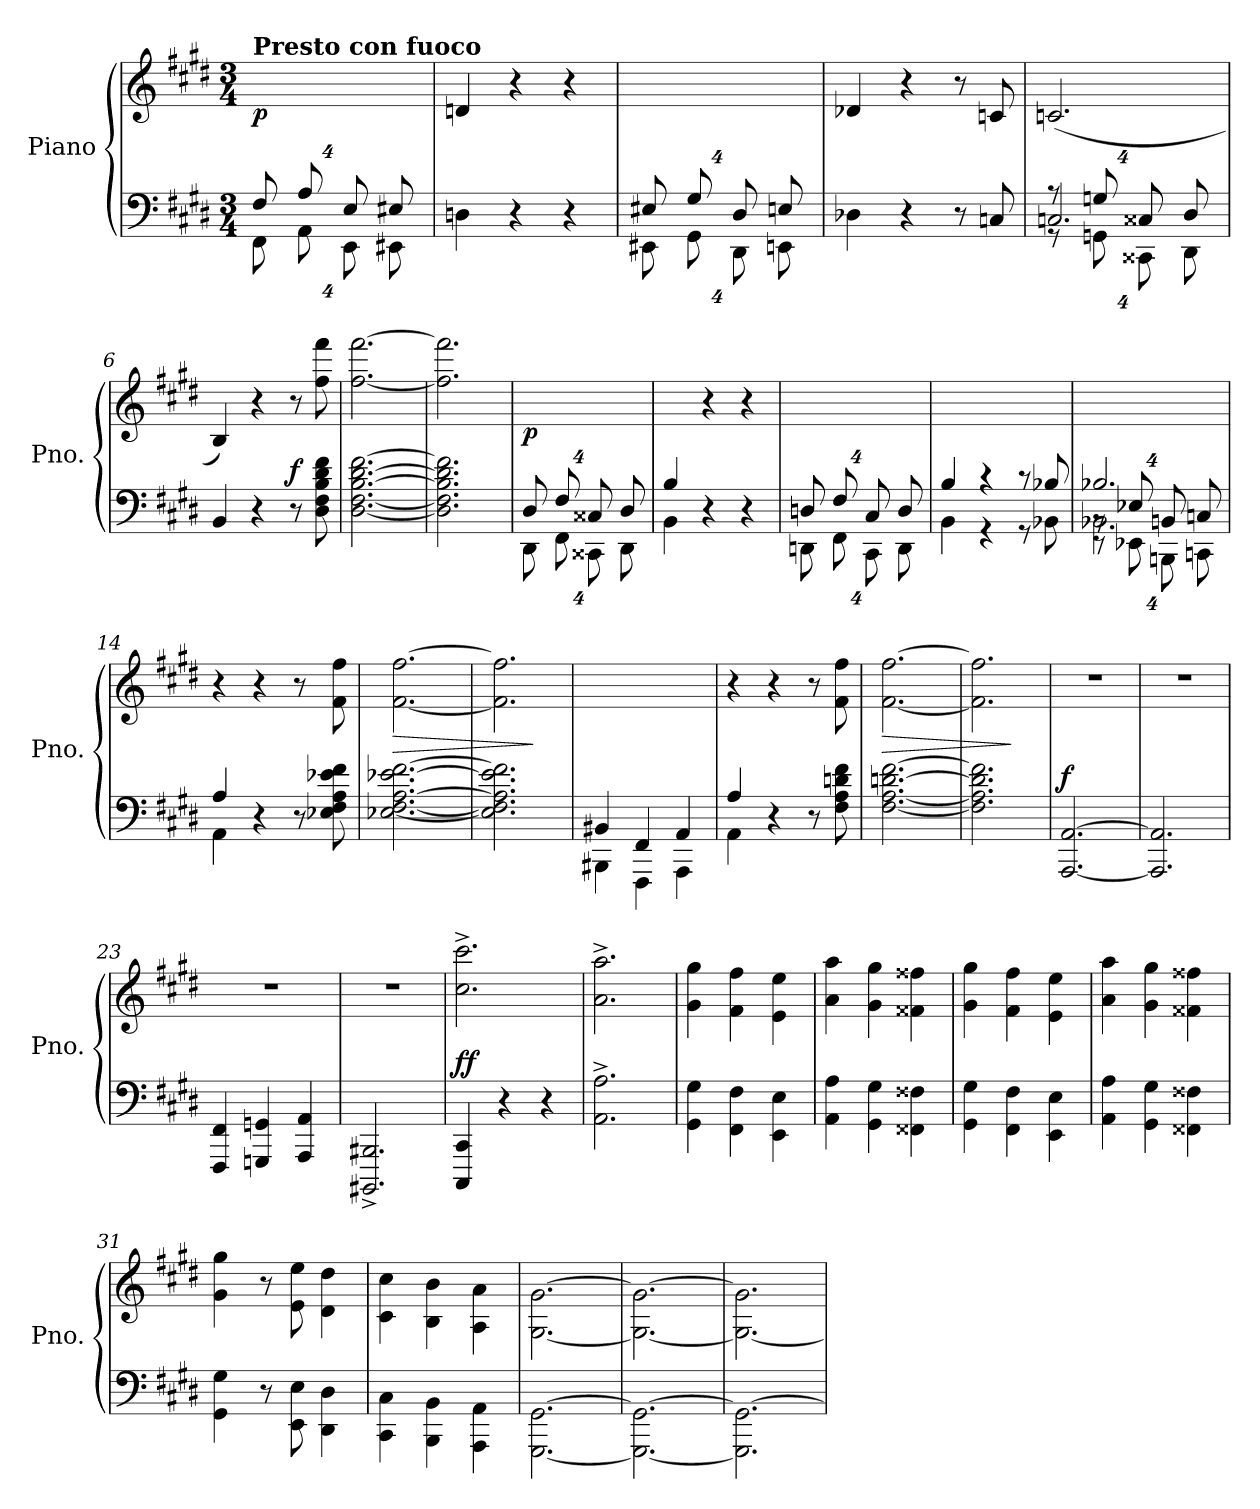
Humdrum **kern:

**kern	**kern	**dynam
*part1	*part1	*part1
*staff2	*staff1	*staff1/2
*I"Piano	*	*
*I'Pno.	*	*
*clefF4	*clefG2	*
*k[f#c#g#d#]	*k[f#c#g#d#]	*
*M3/4	*M3/4	*
*MM330	*MM330	*
*Xbrackettup	*	*
=1	=1	=1
*^	*	*
!	!	!LO:TX:a:B:t=Presto con fuoco	!
!	!	!	!LO:DY:b
(16%3F#/	16%3FF#\	2.ryy	p
16%3A/	16%3AA\	.	.
16%3E/	16%3EE\	.	.
16%3E#X/	16%3EE#X\	.	.
*v	*v	*	*
=2	=2	=2
4Dn\	4dn/)	.
4r	4r	.
4r	4r	.
=3	=3	=3
*^	*	*
(16%3E#X/	16%3EE#X\	2.ryy	.
16%3G#/	16%3GG#\	.	.
16%3D#/	16%3DD#\	.	.
16%3En/	16%3EEn\	.	.
*v	*v	*	*
=4	=4	=4
4D-X\	4d-X/)	.
4r	4r	.
8r	8r	.
8Cn/	8cn/	.
=5	=5	=5
*^	*	*
*	*^	*	*
2.Cn/	16%3rGG	16%3rA	(2.cn/	.
.	16%3GGn\	16%3Gn/	.	.
.	16%3CC##X\	16%3C##X/	.	.
.	16%3DD#\	16%3D#/	.	.
*v	*v	*v	*	*
=6	=6	=6
4BB/	4B/)	.
4r	4r	.
!	!	!LO:DY:a=2
8r	8r	f
8D#\ 8F#\ 8B\ 8d#\ 8f#\	8ff#\ 8fff#\	.
=7	=7	=7
[2.D#\ [2.F#\ [2.B\ [2.d#\ [2.f#\	[2.ff#\ [2.fff#\	.
=8	=8	=8
2.D#\] 2.F#\] 2.B\] 2.d#\] 2.f#\]	2.ff#\] 2.fff#\]	.
!!LO:LB:g=z
=9	=9	=9
*^	*	*
!	!	!	!LO:DY:b
16%3D#/	16%3DD#\	2.ryy	p
16%3F#/	16%3FF#\	.	.
16%3C##X/	16%3CC##X\	.	.
16%3D#/	16%3DD#\	.	.
=10	=10	=10	=10
4B/	4BB\	4ryy	.
4r	2ryy	4r	.
4r	.	4r	.
=11	=11	=11	=11
16%3Dn/	16%3DDn\	2.ryy	.
16%3F#/	16%3FF#\	.	.
16%3C#/	16%3CC#\	.	.
16%3D/	16%3DD\	.	.
=12	=12	=12	=12
4B/	4BB\	2.ryy	.
4r	4r	.	.
8r	8r	.	.
8B-X/	8BB-X\	.	.
=13	=13	=13	=13
*^	*^	*	*
16%3rBB	2.BB-X\	2.B-X/	16%3rEE	2.ryy	.
16%3E-X/	.	.	16%3EE-X\	.	.
16%3BBn/	.	.	16%3BBBn\	.	.
16%3Cn/	.	.	16%3CCn\	.	.
*	*v	*v	*v	*	*
=14	=14	=14	=14
4A/	4AA\	4r	.
4r	2ryy	4r	.
8r	.	8r	.
8E-X\ 8F#\ 8A\ 8e-X\ 8f#\	.	8f#\ 8ff#\	.
*v	*v	*	*
=15	=15	=15
!	!	!LO:HP:b
[2.E-X\ [2.F#\ [2.A\ [2.e-X\ [2.f#\	[2.f#\ [2.ff#\	>
=16	=16	=16
2.E-\] 2.F#\] 2.A\] 2.e-\] 2.f#\]	2.f#\] 2.ff#\]	.
.	.	]
!!LO:LB:g=z
=17	=17	=17
*^	*	*
4BBB#X\	4BB#X/	2.ryy	.
4FFF#\	4FF#/	.	.
4AAA\	4AA/	.	.
=18	=18	=18	=18
4A/	4AA\	4r	.
4r	2ryy	4r	.
8r	.	8r	.
8F#\ 8A\ 8dn\ 8f#\	.	8f#\ 8ff#\	.
*v	*v	*	*
=19	=19	=19
!	!	!LO:HP:b
[2.F#\ [2.A\ [2.dn\ [2.f#\	[2.f#\ [2.ff#\	>
=20	=20	=20
2.F#\] 2.A\] 2.d\] 2.f#\]	2.f#\] 2.ff#\]	.
.	.	]
=21	=21	=21
!	!	!LO:DY:a=2
[2.AAA/ [2.AA/	2.r	f
=22	=22	=22
2.AAA/] 2.AA/]	2.r	.
=23	=23	=23
4FFF#/ 4FF#/	2.r	.
4GGGn/ 4GGn/	.	.
4AAA/ 4AA/	.	.
=24	=24	=24
2.BBBB#X/^ 2.BBB#X/^	2.r	.
=25	=25	=25
!	!	!LO:DY:a=2
4CCC#/ 4CC#/	2.cc#\^ 2.ccc#\^	ff
4r	.	.
4r	.	.
=26	=26	=26
2.AA\^ 2.A\^	2.a\^ 2.aa\^	.
=27	=27	=27
4GG#\ 4G#\	4g#\ 4gg#\	.
4FF#\ 4F#\	4f#\ 4ff#\	.
4EE\ 4E\	4e\ 4ee\	.
!!LO:LB:g=z
=28	=28	=28
4AA\ 4A\	4a\ 4aa\	.
4GG#\ 4G#\	4g#\ 4gg#\	.
4FF##X\ 4F##X\	4f##X\ 4ff##X\	.
=29	=29	=29
4GG#\ 4G#\	4g#\ 4gg#\	.
4FF#\ 4F#\	4f#\ 4ff#\	.
4EE\ 4E\	4e\ 4ee\	.
=30	=30	=30
4AA\ 4A\	4a\ 4aa\	.
4GG#\ 4G#\	4g#\ 4gg#\	.
4FF##X\ 4F##X\	4f##X\ 4ff##X\	.
=31	=31	=31
4GG#\ 4G#\	4g#\ 4gg#\	.
8r	8r	.
8EE\ 8E\	8e\ 8ee\	.
4DD#\ 4D#\	4d#\ 4dd#\	.
=32	=32	=32
4CC#\ 4C#\	4c#\ 4cc#\	.
4BBB\ 4BB\	4B\ 4b\	.
4AAA\ 4AA\	4A\ 4a\	.
=33	=33	=33
[2.GGG#\ [2.GG#\	[2.G#\ [2.g#\	.
=34	=34	=34
2.GGG#\_ 2.GG#\_	2.G#\_ 2.g#\_	.
=35	=35	=35
2.GGG#\] 2.GG#\_	2.G#\_ 2.g#\]	.
=	=	=
*-	*-	*-
